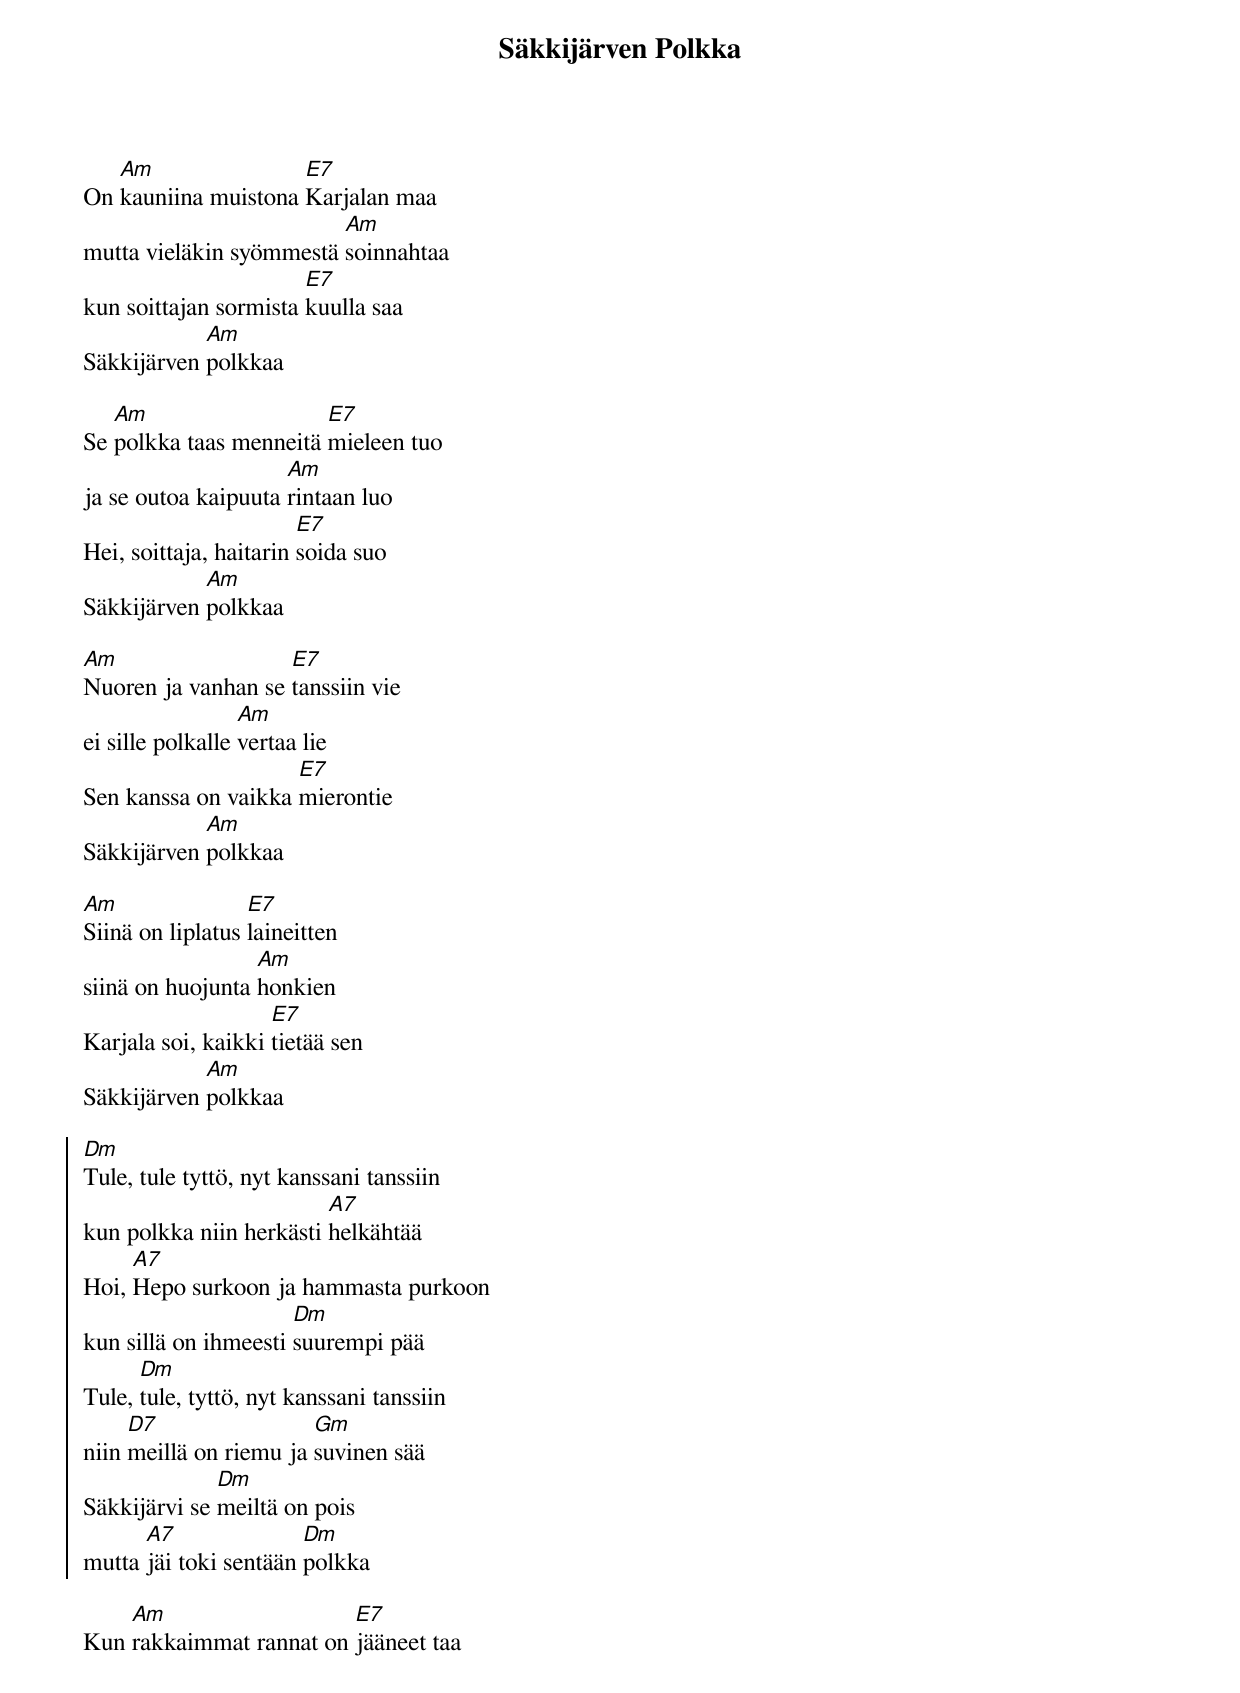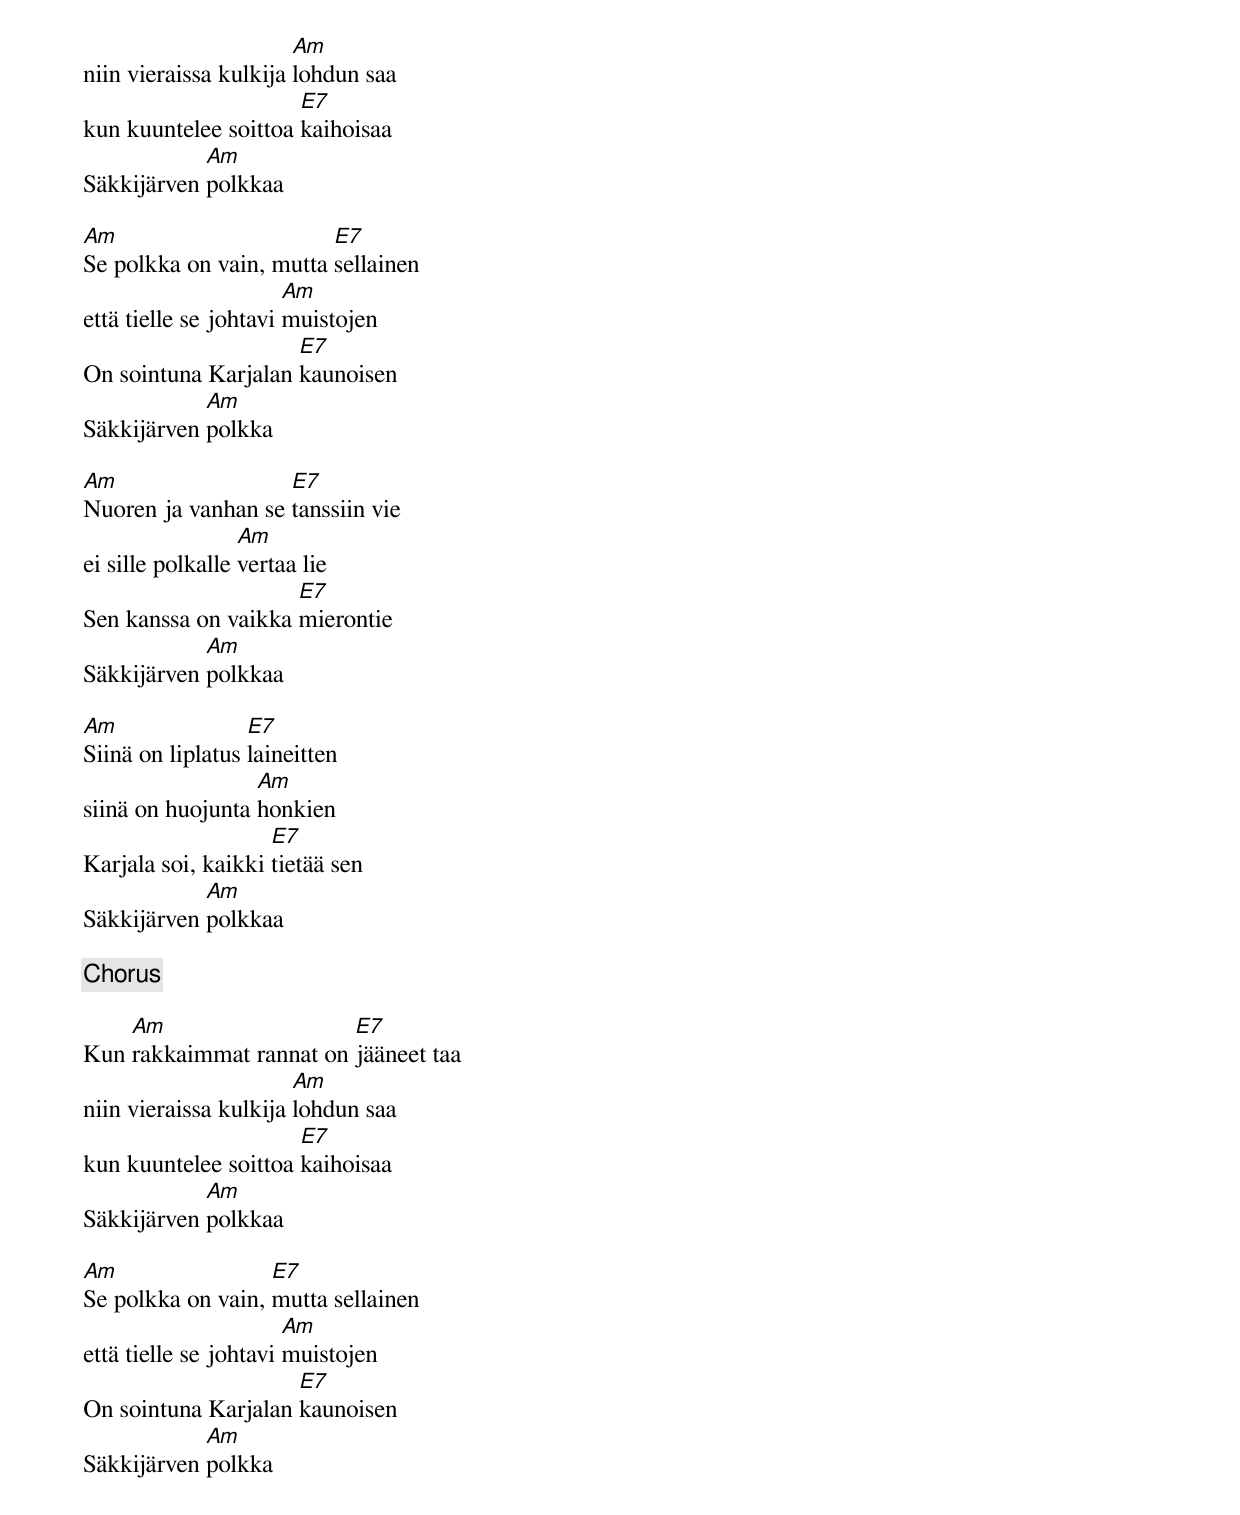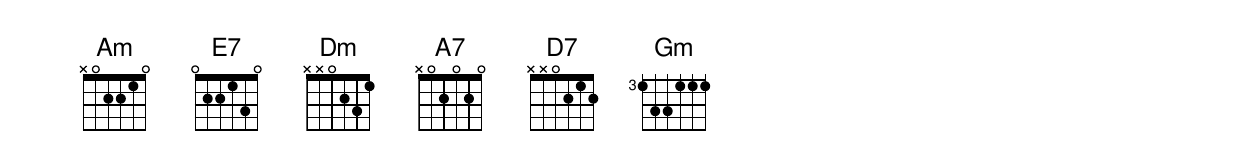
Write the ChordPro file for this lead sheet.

{title: Säkkijärven Polkka}
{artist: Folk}
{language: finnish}
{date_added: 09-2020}
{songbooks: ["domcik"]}
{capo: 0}
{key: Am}
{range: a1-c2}
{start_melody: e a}

{start_of_verse}
On [Am]kauniina muistona [E7]Karjalan maa
mutta vieläkin syömmestä [Am]soinnahtaa
kun soittajan sormista [E7]kuulla saa
Säkkijärven [Am]polkkaa
{end_of_verse}

{start_of_verse}
Se [Am]polkka taas menneitä [E7]mieleen tuo
ja se outoa kaipuuta [Am]rintaan luo
Hei, soittaja, haitarin [E7]soida suo
Säkkijärven [Am]polkkaa
{end_of_verse}

{start_of_verse}
[Am]Nuoren ja vanhan se [E7]tanssiin vie
ei sille polkalle [Am]vertaa lie
Sen kanssa on vaikka [E7]mierontie
Säkkijärven [Am]polkkaa
{end_of_verse}

{start_of_verse}
[Am]Siinä on liplatus [E7]laineitten
siinä on huojunta [Am]honkien
Karjala soi, kaikki [E7]tietää sen
Säkkijärven [Am]polkkaa
{end_of_verse}

{start_of_chorus}
[Dm]Tule, tule tyttö, nyt kanssani tanssiin
kun polkka niin herkästi [A7]helkähtää
Hoi, [A7]Hepo surkoon ja hammasta purkoon
kun sillä on ihmeesti [Dm]suurempi pää
Tule, [Dm]tule, tyttö, nyt kanssani tanssiin
niin [D7]meillä on riemu ja [Gm]suvinen sää
Säkkijärvi se [Dm]meiltä on pois
mutta [A7]jäi toki sentään [Dm]polkka
{end_of_chorus}

{start_of_verse}
Kun [Am]rakkaimmat rannat on [E7]jääneet taa
niin vieraissa kulkija [Am]lohdun saa
kun kuuntelee soittoa [E7]kaihoisaa
Säkkijärven [Am]polkkaa
{end_of_verse}

{start_of_verse}
[Am]Se polkka on vain, mutta [E7]sellainen
että tielle se johtavi [Am]muistojen
On sointuna Karjalan [E7]kaunoisen
Säkkijärven [Am]polkka
{end_of_verse}

{start_of_verse}
[Am]Nuoren ja vanhan se [E7]tanssiin vie
ei sille polkalle [Am]vertaa lie
Sen kanssa on vaikka [E7]mierontie
Säkkijärven [Am]polkkaa
{end_of_verse}

{start_of_verse}
[Am]Siinä on liplatus [E7]laineitten
siinä on huojunta [Am]honkien
Karjala soi, kaikki [E7]tietää sen
Säkkijärven [Am]polkkaa
{end_of_verse}

{chorus}

{start_of_verse}
Kun [Am]rakkaimmat rannat on [E7]jääneet taa
niin vieraissa kulkija [Am]lohdun saa
kun kuuntelee soittoa [E7]kaihoisaa
Säkkijärven [Am]polkkaa
{end_of_verse}

{start_of_verse}
[Am]Se polkka on vain, [E7]mutta sellainen
että tielle se johtavi [Am]muistojen
On sointuna Karjalan [E7]kaunoisen
Säkkijärven [Am]polkka
{end_of_verse}
